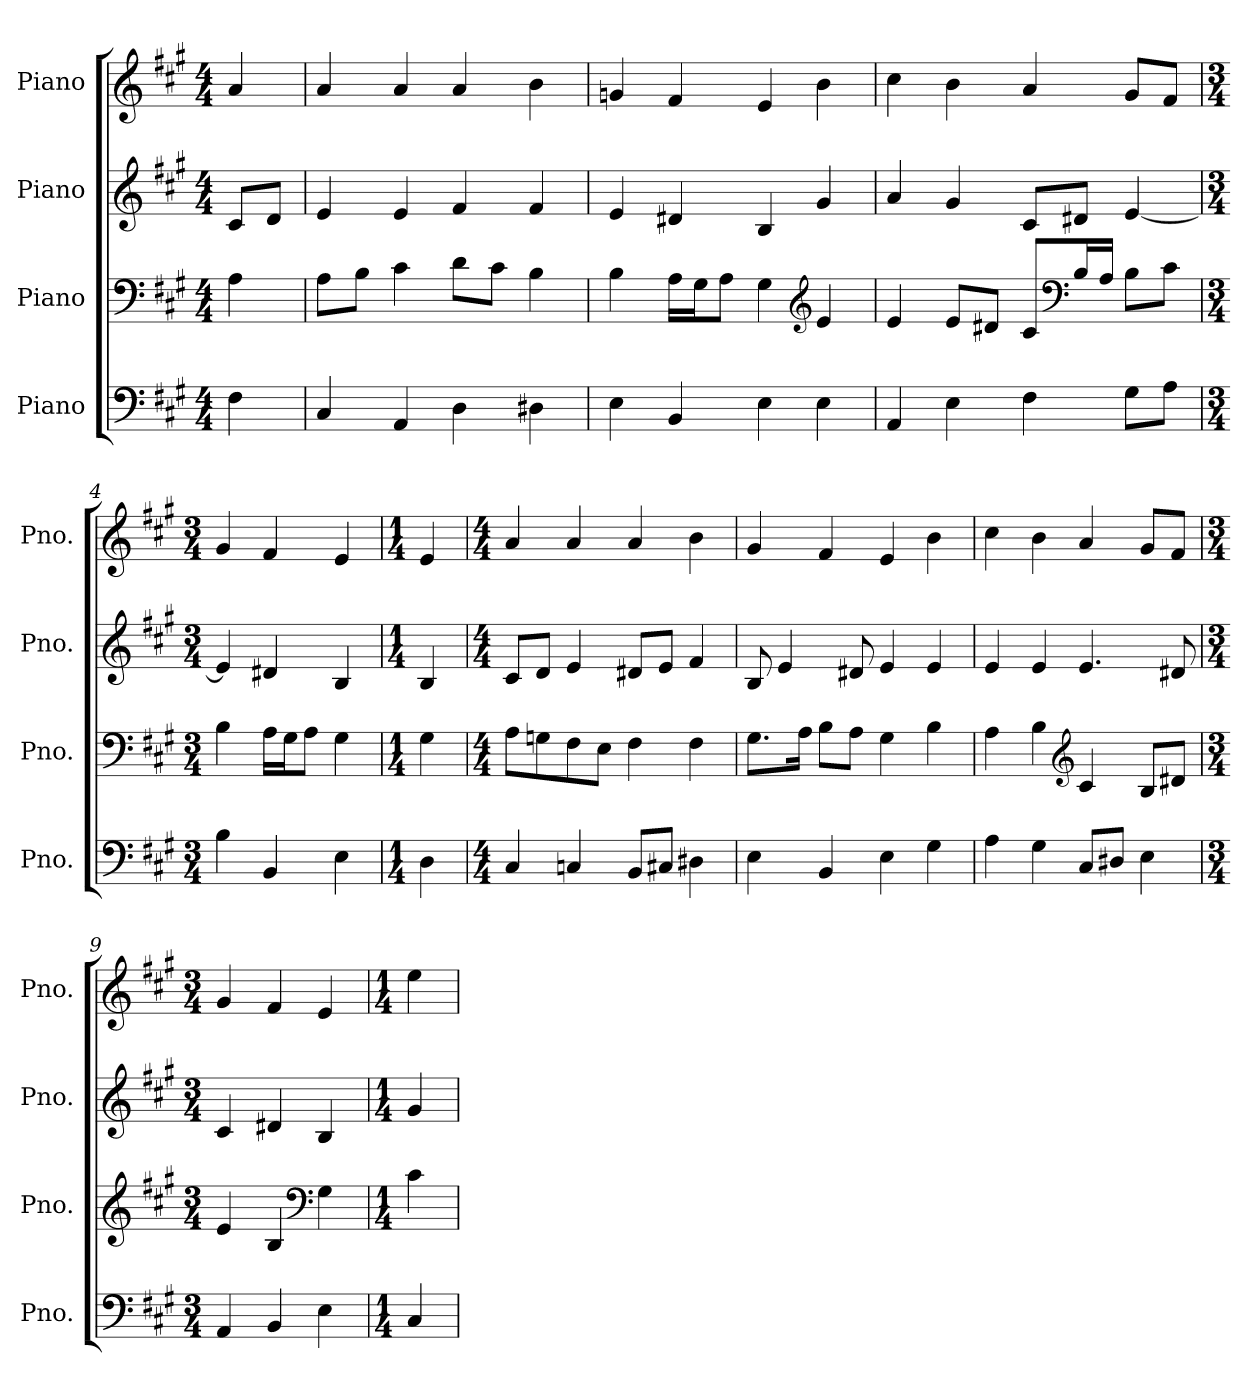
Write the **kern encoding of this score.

**kern	**kern	**kern	**kern
*part4	*part3	*part2	*part1
*staff4	*staff3	*staff2	*staff1
*I"Piano	*I"Piano	*I"Piano	*I"Piano
*I'Pno.	*I'Pno.	*I'Pno.	*I'Pno.
*clefF4	*clefF4	*clefG2	*clefG2
*k[f#c#g#]	*k[f#c#g#]	*k[f#c#g#]	*k[f#c#g#]
*M4/4	*M4/4	*M4/4	*M4/4
*MM120	*MM120	*MM120	*MM120
=	=	=	=
4F#\	4A\	8c#/L	4a/
.	.	8d/J	.
=1	=1	=1	=1
4C#/	8A\L	4e/	4a/
.	8B\J	.	.
4AA/	4c#\	4e/	4a/
4D\	8d\L	4f#/	4a/
.	8c#\J	.	.
4D#X\	4B\	4f#/	4b\
=2	=2	=2	=2
4E\	4B\	4e/	4gn/
4BB/	16A\LL	4d#X/	4f#/
.	16G#\J	.	.
.	8A\J	.	.
4E\	4G#\	4B/	4e/
*	*clefG2	*	*
4E\	4e/	4g#/	4b\
=3	=3	=3	=3
4AA/	4e/	4a/	4cc#\
4E\	8e/L	4g#/	4b\
.	8d#X/J	.	.
4F#\	8c#/L	8c#/L	4a/
*	*clefF4	*	*
.	16B/L	8d#X/J	.
.	16A/JJ	.	.
8G#\L	8B\L	[4e/	8g#/L
8A\J	8c#\J	.	8f#/J
=4	=4	=4	=4
*M3/4	*M3/4	*M3/4	*M3/4
4B\	4B\	4e/]	4g#/
4BB/	16A\LL	4d#X/	4f#/
.	16G#\J	.	.
.	8A\J	.	.
4E\	4G#\	4B/	4e/
!!LO:LB:g=z
=5	=5	=5	=5
*M1/4	*M1/4	*M1/4	*M1/4
4D\	4G#\	4B/	4e/
=6	=6	=6	=6
*M4/4	*M4/4	*M4/4	*M4/4
4C#/	8A\L	8c#/L	4a/
.	8Gn\	8d/J	.
4Cn/	8F#\	4e/	4a/
.	8E\J	.	.
8BB/L	4F#\	8d#X/L	4a/
8C#X/J	.	8e/J	.
4D#X\	4F#\	4f#/	4b\
=7	=7	=7	=7
4E\	8.G#\L	8B/	4g#/
.	.	4e/	.
.	16A\Jk	.	.
4BB/	8B\L	.	4f#/
.	8A\J	8d#X/	.
4E\	4G#\	4e/	4e/
4G#\	4B\	4e/	4b\
=8	=8	=8	=8
4A\	4A\	4e/	4cc#\
4G#\	4B\	4e/	4b\
*	*clefG2	*	*
8C#/L	4c#/	4.e/	4a/
8D#X/J	.	.	.
4E\	8B/L	.	8g#/L
.	8d#X/J	8d#X/	8f#/J
=9	=9	=9	=9
*M3/4	*M3/4	*M3/4	*M3/4
4AA/	4e/	4c#/	4g#/
4BB/	4B/	4d#X/	4f#/
*	*clefF4	*	*
4E\	4G#\	4B/	4e/
!!LO:LB:g=z
=10	=10	=10	=10
*M1/4	*M1/4	*M1/4	*M1/4
4C#/	4c#\	4g#/	4ee\
=	=	=	=
*-	*-	*-	*-
